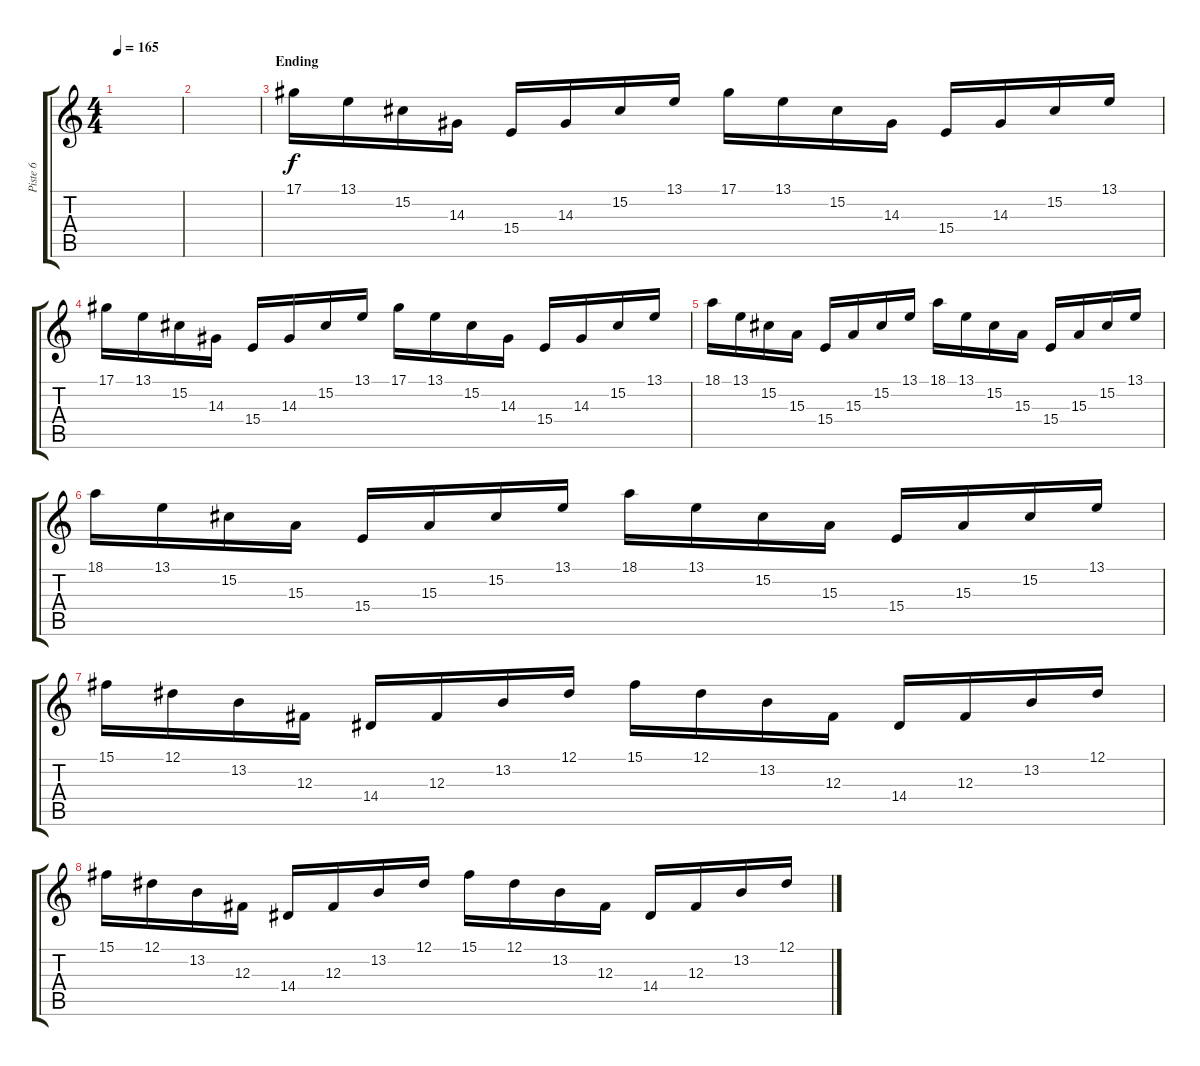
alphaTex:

\track ("Piste 6" "Piste 6") {instrument harpsichord}
\staff {score tabs}
\tuning (Eb4 Bb3 Gb3 Db3 Ab2 Eb2) {hide}
\ts (4 4)
\tempo 165
\clef g2
\ks c
|
|
\section ("" "Ending")
17.1.16 13.1.16 15.2.16 14.3.16 15.4.16 14.3.16 15.2.16 13.1.16 17.1.16 13.1.16 15.2.16 14.3.16 15.4.16 14.3.16 15.2.16 13.1.16 |
17.1.16 13.1.16 15.2.16 14.3.16 15.4.16 14.3.16 15.2.16 13.1.16 17.1.16 13.1.16 15.2.16 14.3.16 15.4.16 14.3.16 15.2.16 13.1.16 |
18.1.16 13.1.16 15.2.16 15.3.16 15.4.16 15.3.16 15.2.16 13.1.16 18.1.16 13.1.16 15.2.16 15.3.16 15.4.16 15.3.16 15.2.16 13.1.16 |
18.1.16 13.1.16 15.2.16 15.3.16 15.4.16 15.3.16 15.2.16 13.1.16 18.1.16 13.1.16 15.2.16 15.3.16 15.4.16 15.3.16 15.2.16 13.1.16 |
15.1.16 12.1.16 13.2.16 12.3.16 14.4.16 12.3.16 13.2.16 12.1.16 15.1.16 12.1.16 13.2.16 12.3.16 14.4.16 12.3.16 13.2.16 12.1.16 |
15.1.16 12.1.16 13.2.16 12.3.16 14.4.16 12.3.16 13.2.16 12.1.16 15.1.16 12.1.16 13.2.16 12.3.16 14.4.16 12.3.16 13.2.16 12.1.16
